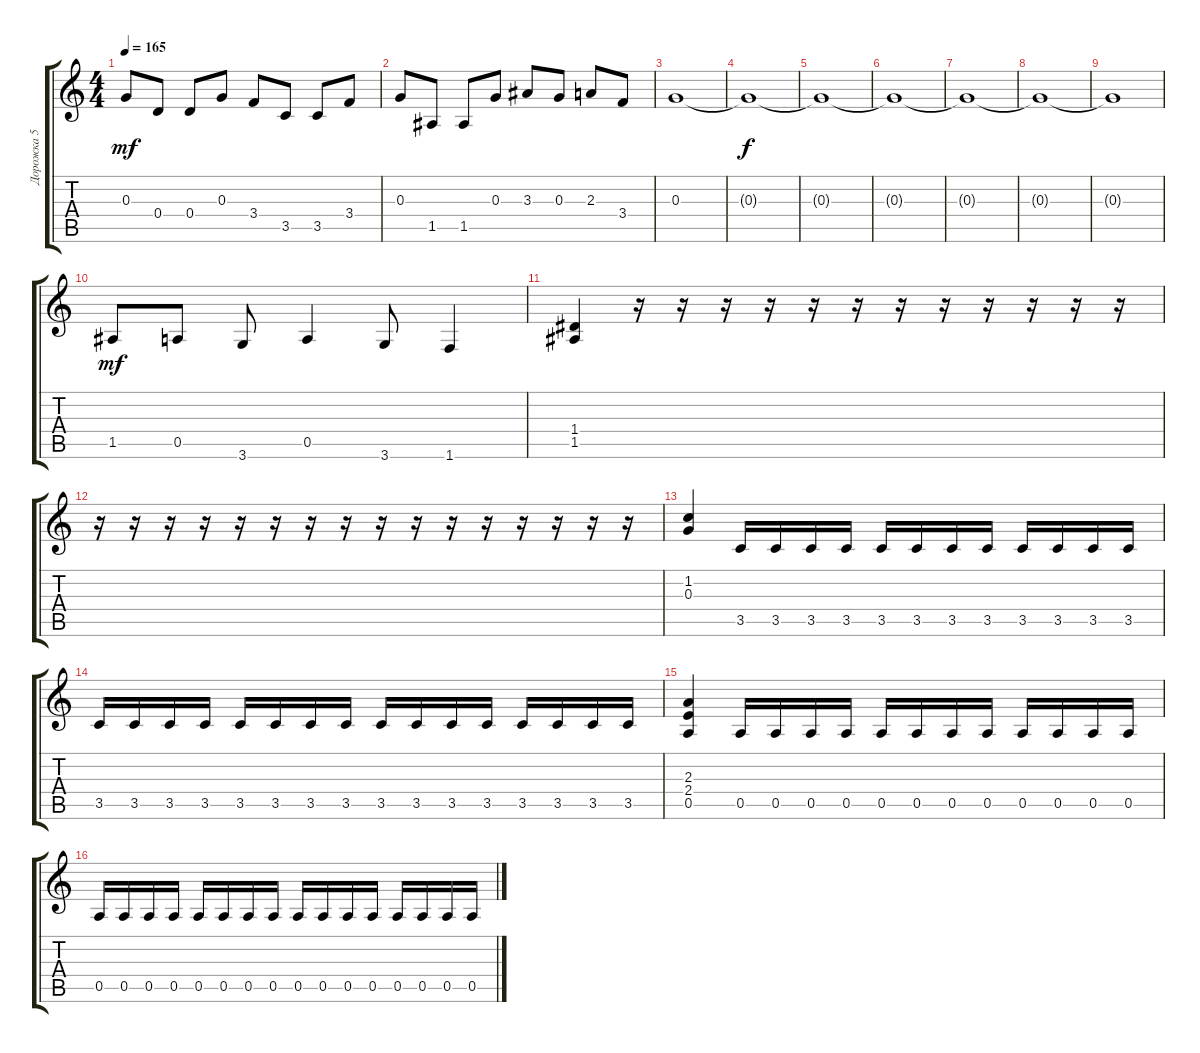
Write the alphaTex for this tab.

\track ("Дорожка 5" "Дорожка 5") {instrument distortionguitar}
\staff {score tabs}
\tuning (E4 B3 G3 D3 A2 E2) {hide}
\ts (4 4)
\tempo 165
\clef g2
\ks c
0.3.8{dy mf} 0.4.8 0.4.8 0.3.8 3.4.8 3.5.8 3.5.8 3.4.8 |
0.3.8 1.5.8 1.5.8 0.3.8 3.3.8 0.3.8 2.3.8 3.4.8 |
0.3.1 |
0.3{t}.1{dy f} |
0.3{t}.1 |
0.3{t}.1 |
0.3{t}.1 |
0.3{t}.1 |
0.3{t}.1 |
1.5.8{dy mf} 0.5.8 3.6.8 0.5.4 3.6.8 1.6.4 |
(1.4 1.5).4 r.16 r.16 r.16 r.16 r.16 r.16 r.16 r.16 r.16 r.16 r.16 r.16 |
r.16 r.16 r.16 r.16 r.16 r.16 r.16 r.16 r.16 r.16 r.16 r.16 r.16 r.16 r.16 r.16 |
(1.2 0.3).4 3.5.16 3.5.16 3.5.16 3.5.16 3.5.16 3.5.16 3.5.16 3.5.16 3.5.16 3.5.16 3.5.16 3.5.16 |
3.5.16 3.5.16 3.5.16 3.5.16 3.5.16 3.5.16 3.5.16 3.5.16 3.5.16 3.5.16 3.5.16 3.5.16 3.5.16 3.5.16 3.5.16 3.5.16 |
(2.3 2.4 0.5).4 0.5.16 0.5.16 0.5.16 0.5.16 0.5.16 0.5.16 0.5.16 0.5.16 0.5.16 0.5.16 0.5.16 0.5.16 |
0.5.16 0.5.16 0.5.16 0.5.16 0.5.16 0.5.16 0.5.16 0.5.16 0.5.16 0.5.16 0.5.16 0.5.16 0.5.16 0.5.16 0.5.16 0.5.16
